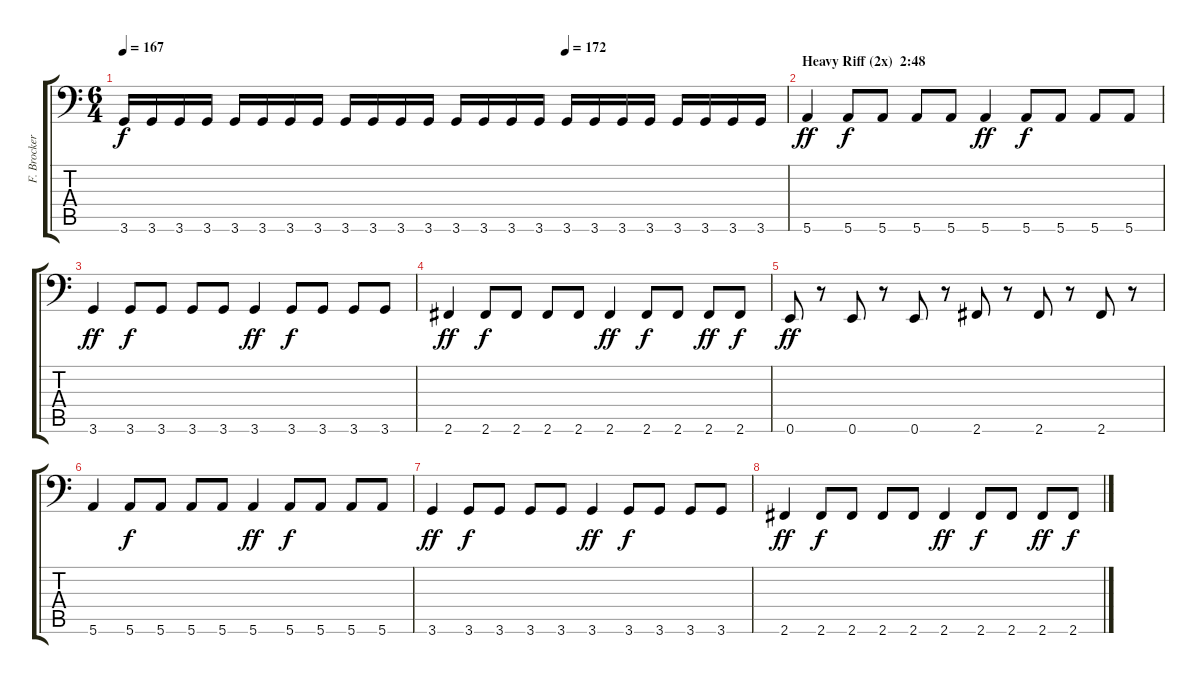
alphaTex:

\track ("F. Brockert" "F. Brocker") {instrument electricbasspick}
\staff {score tabs}
\tuning (E3 B2 G2 D2 A1 E1) {hide}
\ts (6 4)
\tempo 167
\tempo (172 0.6666666666666666)
\clef f4
\ks c
3.6.16{dy f} 3.6.16 3.6.16 3.6.16 3.6.16 3.6.16 3.6.16 3.6.16 3.6.16 3.6.16 3.6.16 3.6.16 3.6.16 3.6.16 3.6.16 3.6.16 3.6.16 3.6.16 3.6.16 3.6.16 3.6.16 3.6.16 3.6.16 3.6.16 |
\section ("" "Heavy Riff (2x)  2:48")
5.6.4{dy ff} 5.6.8{dy f} 5.6.8 5.6.8 5.6.8 5.6.4{dy ff} 5.6.8{dy f} 5.6.8 5.6.8 5.6.8 |
3.6.4{dy ff} 3.6.8{dy f} 3.6.8 3.6.8 3.6.8 3.6.4{dy ff} 3.6.8{dy f} 3.6.8 3.6.8 3.6.8 |
2.6.4{dy ff} 2.6.8{dy f} 2.6.8 2.6.8 2.6.8 2.6.4{dy ff} 2.6.8{dy f} 2.6.8 2.6.8{dy ff} 2.6.8{dy f} |
0.6.8{dy ff} r.8 0.6.8 r.8 0.6.8 r.8 2.6.8 r.8 2.6.8 r.8 2.6.8 r.8 |
5.6.4 5.6.8{dy f} 5.6.8 5.6.8 5.6.8 5.6.4{dy ff} 5.6.8{dy f} 5.6.8 5.6.8 5.6.8 |
3.6.4{dy ff} 3.6.8{dy f} 3.6.8 3.6.8 3.6.8 3.6.4{dy ff} 3.6.8{dy f} 3.6.8 3.6.8 3.6.8 |
2.6.4{dy ff} 2.6.8{dy f} 2.6.8 2.6.8 2.6.8 2.6.4{dy ff} 2.6.8{dy f} 2.6.8 2.6.8{dy ff} 2.6.8{dy f}
